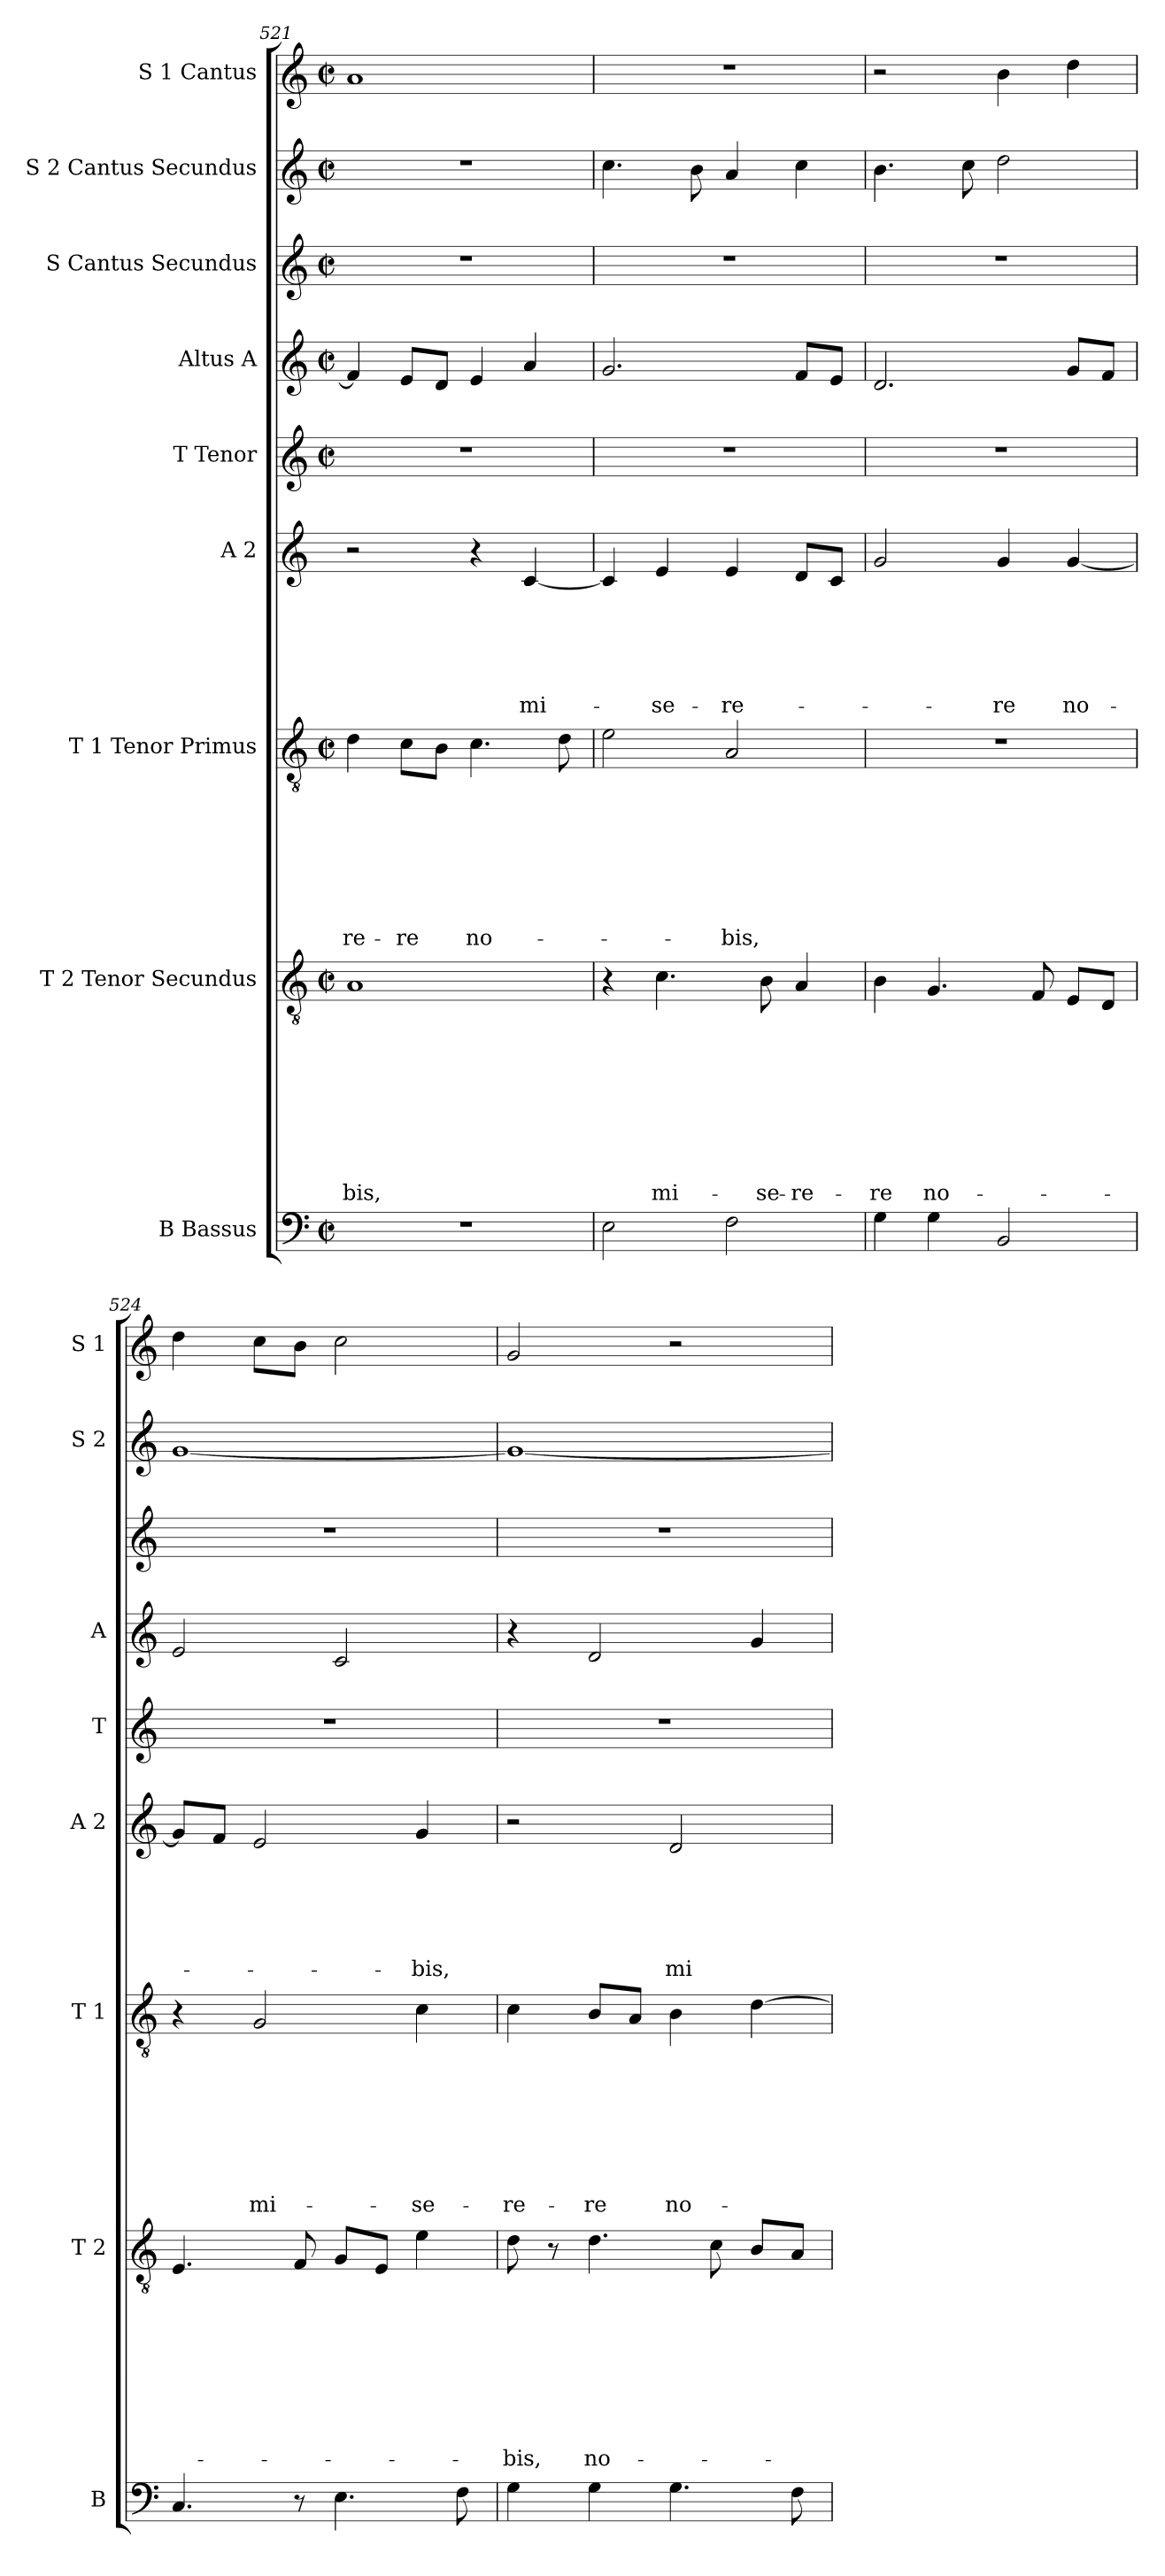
**kern	**kern	**text	**text	**text	**text	**text	**text	**text	**text	**text	**kern	**text	**text	**text	**text	**text	**text	**text	**text	**kern	**text	**text	**text	**text	**text	**text	**kern	**kern	**kern	**kern	**kern
*part9	*part8	*part8	*part8	*part8	*part8	*part8	*part8	*part8	*part8	*part8	*part7	*part7	*part7	*part7	*part7	*part7	*part7	*part7	*part7	*part6	*part6	*part6	*part6	*part6	*part6	*part6	*part5	*part4	*part3	*part2	*part1
*staff9	*staff8	*staff8	*staff8	*staff8	*staff8	*staff8	*staff8	*staff8	*staff8	*staff8	*staff7	*staff7	*staff7	*staff7	*staff7	*staff7	*staff7	*staff7	*staff7	*staff6	*staff6	*staff6	*staff6	*staff6	*staff6	*staff6	*staff5	*staff4	*staff3	*staff2	*staff1
*I"B Bassus	*I"T 2 Tenor Secundus	*	*	*	*	*	*	*	*	*	*I"T 1 Tenor Primus	*	*	*	*	*	*	*	*	*I"A 2	*	*	*	*	*	*	*I"T Tenor	*I"Altus A	*I"S Cantus Secundus	*I"S 2 Cantus Secundus	*I"S 1 Cantus
*I'B	*I'T 2	*	*	*	*	*	*	*	*	*	*I'T 1	*	*	*	*	*	*	*	*	*I'A 2	*	*	*	*	*	*	*I'T	*I'A	*	*I'S 2	*I'S 1
*clefF4	*clefGv2	*	*	*	*	*	*	*	*	*	*clefGv2	*	*	*	*	*	*	*	*	*clefG2	*	*	*	*	*	*	*clefG2	*clefG2	*clefG2	*clefG2	*clefG2
*k[]	*k[]	*	*	*	*	*	*	*	*	*	*k[]	*	*	*	*	*	*	*	*	*k[]	*	*	*	*	*	*	*k[]	*k[]	*k[]	*k[]	*k[]
*C:	*C:	*	*	*	*	*	*	*	*	*	*C:	*	*	*	*	*	*	*	*	*C:	*	*	*	*	*	*	*C:	*C:	*C:	*C:	*C:
*M2/2	*M2/2	*	*	*	*	*	*	*	*	*	*M2/2	*	*	*	*	*	*	*	*	*	*	*	*	*	*	*	*M2/2	*M2/2	*M2/2	*M2/2	*M2/2
*met(c|)	*met(c|)	*	*	*	*	*	*	*	*	*	*met(c|)	*	*	*	*	*	*	*	*	*	*	*	*	*	*	*	*met(c|)	*met(c|)	*met(c|)	*met(c|)	*met(c|)
=521	=521	=521	=521	=521	=521	=521	=521	=521	=521	=521	=521	=521	=521	=521	=521	=521	=521	=521	=521	=521	=521	=521	=521	=521	=521	=521	=521	=521	=521	=521	=521
!	!	!	!	!	!	!	!	!	!	!LO:LY:b	!	!	!	!	!	!	!	!	!LO:LY:b	!	!	!	!	!	!	!	!	!	!	!	!
1r	1A	.	.	.	.	.	.	.	.	-bis,	4d\	.	.	.	.	.	.	.	-re-	2r	.	.	.	.	.	.	1r	4f/]	1r	1r	1a
!	!	!	!	!	!	!	!	!	!	!	!	!	!	!	!	!	!	!	!LO:LY:b	!	!	!	!	!	!	!	!	!	!	!	!
.	.	.	.	.	.	.	.	.	.	.	8c\L	.	.	.	.	.	.	.	-re	.	.	.	.	.	.	.	.	8e/L	.	.	.
.	.	.	.	.	.	.	.	.	.	.	8B\J	.	.	.	.	.	.	.	.	.	.	.	.	.	.	.	.	8d/J	.	.	.
!	!	!	!	!	!	!	!	!	!	!	!	!	!	!	!	!	!	!	!LO:LY:b	!	!	!	!	!	!	!	!	!	!	!	!
.	.	.	.	.	.	.	.	.	.	.	4.c\	.	.	.	.	.	.	.	no-	4r	.	.	.	.	.	.	.	4e/	.	.	.
!	!	!	!	!	!	!	!	!	!	!	!	!	!	!	!	!	!	!	!	!	!	!	!	!	!	!LO:LY:b	!	!	!	!	!
.	.	.	.	.	.	.	.	.	.	.	.	.	.	.	.	.	.	.	.	[<4c/	.	.	.	.	.	-mi-	.	4a/	.	.	.
.	.	.	.	.	.	.	.	.	.	.	8d\	.	.	.	.	.	.	.	.	.	.	.	.	.	.	.	.	.	.	.	.
=522	=522	=522	=522	=522	=522	=522	=522	=522	=522	=522	=522	=522	=522	=522	=522	=522	=522	=522	=522	=522	=522	=522	=522	=522	=522	=522	=522	=522	=522	=522	=522
2E\	4r	.	.	.	.	.	.	.	.	.	2e\	.	.	.	.	.	.	.	.	4c/]	.	.	.	.	.	.	1r	2.g/	1r	4.cc\	1r
!	!	!	!	!	!	!	!	!	!	!LO:LY:b	!	!	!	!	!	!	!	!	!	!	!	!	!	!	!	!LO:LY:b	!	!	!	!	!
.	4.c\	.	.	.	.	.	.	.	.	mi-	.	.	.	.	.	.	.	.	.	4e/	.	.	.	.	.	-se-	.	.	.	.	.
.	.	.	.	.	.	.	.	.	.	.	.	.	.	.	.	.	.	.	.	.	.	.	.	.	.	.	.	.	.	8b\	.
!	!	!	!	!	!	!	!	!	!	!	!	!	!	!	!	!	!	!	!LO:LY:b	!	!	!	!	!	!	!LO:LY:b	!	!	!	!	!
2F\	.	.	.	.	.	.	.	.	.	.	2A/	.	.	.	.	.	.	.	-bis,	4e/	.	.	.	.	.	-re-	.	.	.	4a/	.
!	!	!	!	!	!	!	!	!	!	!LO:LY:b	!	!	!	!	!	!	!	!	!	!	!	!	!	!	!	!	!	!	!	!	!
.	8B\	.	.	.	.	.	.	.	.	-se-	.	.	.	.	.	.	.	.	.	.	.	.	.	.	.	.	.	.	.	.	.
!	!	!	!	!	!	!	!	!	!	!LO:LY:b:rj	!	!	!	!	!	!	!	!	!	!	!	!	!	!	!	!	!	!	!	!	!
.	4A/	.	.	.	.	.	.	.	.	-re-	.	.	.	.	.	.	.	.	.	8d/L	.	.	.	.	.	.	.	8f/L	.	4cc\	.
.	.	.	.	.	.	.	.	.	.	.	.	.	.	.	.	.	.	.	.	8c/J	.	.	.	.	.	.	.	8e/J	.	.	.
=523	=523	=523	=523	=523	=523	=523	=523	=523	=523	=523	=523	=523	=523	=523	=523	=523	=523	=523	=523	=523	=523	=523	=523	=523	=523	=523	=523	=523	=523	=523	=523
!	!	!	!	!	!	!	!	!	!	!LO:LY:b	!	!	!	!	!	!	!	!	!	!	!	!	!	!	!	!	!	!	!	!	!
4G\	4B\	.	.	.	.	.	.	.	.	-re	1r	.	.	.	.	.	.	.	.	2g/	.	.	.	.	.	.	1r	2.d/	1r	4.b\	2r
!	!	!	!	!	!	!	!	!	!	!LO:LY:b	!	!	!	!	!	!	!	!	!	!	!	!	!	!	!	!	!	!	!	!	!
4G\	4.G/	.	.	.	.	.	.	.	.	no-	.	.	.	.	.	.	.	.	.	.	.	.	.	.	.	.	.	.	.	.	.
.	.	.	.	.	.	.	.	.	.	.	.	.	.	.	.	.	.	.	.	.	.	.	.	.	.	.	.	.	.	8cc\	.
!	!	!	!	!	!	!	!	!	!	!	!	!	!	!	!	!	!	!	!	!	!	!	!	!	!	!LO:LY:b	!	!	!	!	!
2BB/	.	.	.	.	.	.	.	.	.	.	.	.	.	.	.	.	.	.	.	4g/	.	.	.	.	.	-re	.	.	.	2dd\	4b\
.	8F/	.	.	.	.	.	.	.	.	.	.	.	.	.	.	.	.	.	.	.	.	.	.	.	.	.	.	.	.	.	.
!	!	!	!	!	!	!	!	!	!	!	!	!	!	!	!	!	!	!	!	!	!	!	!	!	!	!LO:LY:b	!	!	!	!	!
.	8E/L	.	.	.	.	.	.	.	.	.	.	.	.	.	.	.	.	.	.	[<4g/	.	.	.	.	.	no-	.	8g/L	.	.	4dd\
.	8D/J	.	.	.	.	.	.	.	.	.	.	.	.	.	.	.	.	.	.	.	.	.	.	.	.	.	.	8f/J	.	.	.
=524	=524	=524	=524	=524	=524	=524	=524	=524	=524	=524	=524	=524	=524	=524	=524	=524	=524	=524	=524	=524	=524	=524	=524	=524	=524	=524	=524	=524	=524	=524	=524
4.C/	4.E/	.	.	.	.	.	.	.	.	.	4r	.	.	.	.	.	.	.	.	8g/L]	.	.	.	.	.	.	1r	2e/	1r	[>1g	4dd\
.	.	.	.	.	.	.	.	.	.	.	.	.	.	.	.	.	.	.	.	8f/J	.	.	.	.	.	.	.	.	.	.	.
!	!	!	!	!	!	!	!	!	!	!	!	!	!	!	!	!	!	!	!LO:LY:b	!	!	!	!	!	!	!	!	!	!	!	!
.	.	.	.	.	.	.	.	.	.	.	2G/	.	.	.	.	.	.	.	mi-	2e/	.	.	.	.	.	.	.	.	.	.	8cc\L
8r	8F/	.	.	.	.	.	.	.	.	.	.	.	.	.	.	.	.	.	.	.	.	.	.	.	.	.	.	.	.	.	8b\J
4.E\	8G/L	.	.	.	.	.	.	.	.	.	.	.	.	.	.	.	.	.	.	.	.	.	.	.	.	.	.	2c/	.	.	2cc\
.	8E/J	.	.	.	.	.	.	.	.	.	.	.	.	.	.	.	.	.	.	.	.	.	.	.	.	.	.	.	.	.	.
!	!	!	!	!	!	!	!	!	!	!	!	!	!	!	!	!	!	!	!LO:LY:b	!	!	!	!	!	!	!LO:LY:b	!	!	!	!	!
.	4e\	.	.	.	.	.	.	.	.	.	4c\	.	.	.	.	.	.	.	-se-	4g/	.	.	.	.	.	-bis,	.	.	.	.	.
8F\	.	.	.	.	.	.	.	.	.	.	.	.	.	.	.	.	.	.	.	.	.	.	.	.	.	.	.	.	.	.	.
!!LO:PB:g=z
=525	=525	=525	=525	=525	=525	=525	=525	=525	=525	=525	=525	=525	=525	=525	=525	=525	=525	=525	=525	=525	=525	=525	=525	=525	=525	=525	=525	=525	=525	=525	=525
!	!	!	!	!	!	!	!	!	!	!LO:LY:b	!	!	!	!	!	!	!	!	!LO:LY:b	!	!	!	!	!	!	!	!	!	!	!	!
4G\	8d\	.	.	.	.	.	.	.	.	-bis,	4c\	.	.	.	.	.	.	.	-re-	2r	.	.	.	.	.	.	1r	4r	1r	1g_	2g/
.	8r	.	.	.	.	.	.	.	.	.	.	.	.	.	.	.	.	.	.	.	.	.	.	.	.	.	.	.	.	.	.
!	!	!	!	!	!	!	!	!	!	!LO:LY:b	!	!	!	!	!	!	!	!	!LO:LY:b	!	!	!	!	!	!	!	!	!	!	!	!
4G\	4.d\	.	.	.	.	.	.	.	.	no-	8B/L	.	.	.	.	.	.	.	-re	.	.	.	.	.	.	.	.	2d/	.	.	.
.	.	.	.	.	.	.	.	.	.	.	8A/J	.	.	.	.	.	.	.	.	.	.	.	.	.	.	.	.	.	.	.	.
!	!	!	!	!	!	!	!	!	!	!	!	!	!	!	!	!	!	!	!LO:LY:b	!	!	!	!	!	!	!LO:LY:b	!	!	!	!	!
4.G\	.	.	.	.	.	.	.	.	.	.	4B\	.	.	.	.	.	.	.	no-	2d/	.	.	.	.	.	mi-	.	.	.	.	2r
.	8c\	.	.	.	.	.	.	.	.	.	.	.	.	.	.	.	.	.	.	.	.	.	.	.	.	.	.	.	.	.	.
.	8B/L	.	.	.	.	.	.	.	.	.	[>4d\	.	.	.	.	.	.	.	.	.	.	.	.	.	.	.	.	4g/	.	.	.
8F\	8A/J	.	.	.	.	.	.	.	.	.	.	.	.	.	.	.	.	.	.	.	.	.	.	.	.	.	.	.	.	.	.
=	=	=	=	=	=	=	=	=	=	=	=	=	=	=	=	=	=	=	=	=	=	=	=	=	=	=	=	=	=	=	=
*-	*-	*-	*-	*-	*-	*-	*-	*-	*-	*-	*-	*-	*-	*-	*-	*-	*-	*-	*-	*-	*-	*-	*-	*-	*-	*-	*-	*-	*-	*-	*-
